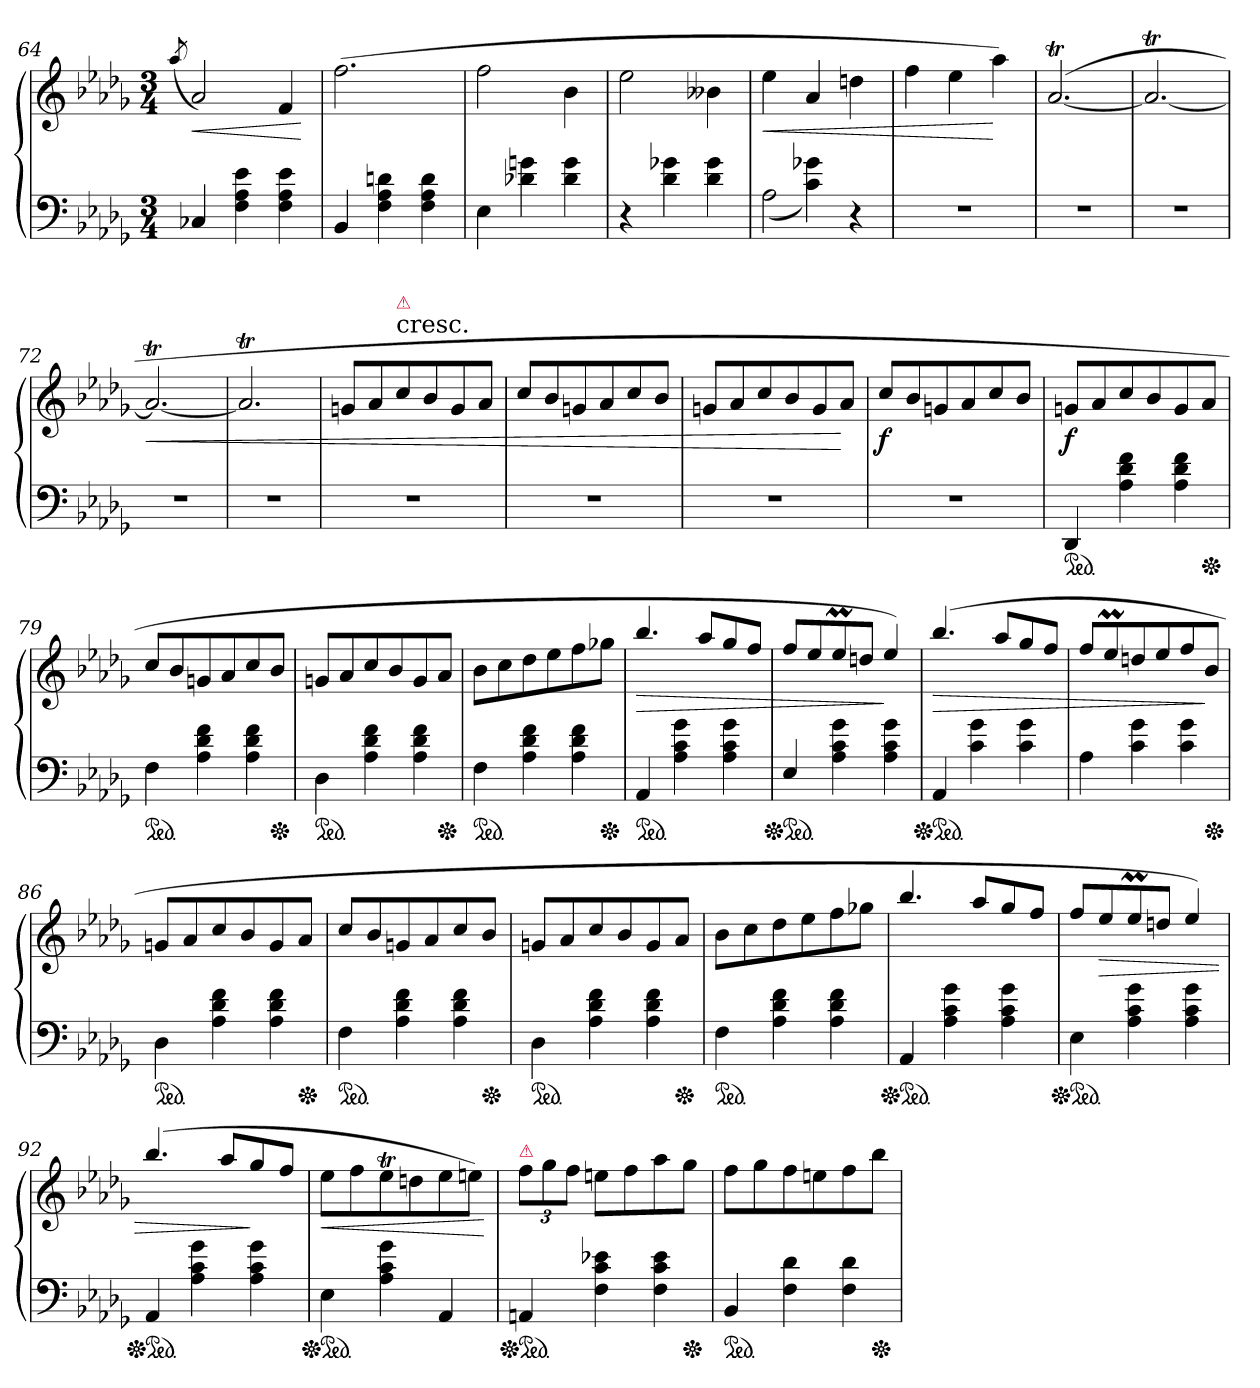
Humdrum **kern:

**kern	**kern	**dynam
*part2	*part1	*part1
*staff2	*staff1	*staff1
*clefF4	*clefG2	*
*k[b-e-a-d-g-]	*k[b-e-a-d-g-]	*
*D-:	*D-:	*
*M3/4	*M3/4	*
=64	=64	=64
.	(<8qaa-/	.
!	!	!LO:HP:b
4C-X/	2a-)	<
4F 4A- 4e-	.	.
4F 4A- 4e-	4f	.
.	.	[
=65	=65	=65
4BB-	(>2.ff	.
4F 4A- 4dn	.	.
4F 4A- 4d	.	.
=66	=66	=66
4E-	2ff	.
4d-X 4gn	.	.
4d- 4g	4b-	.
=67	=67	=67
4r	2ee-	.
4d- 4g-X	.	.
4d- 4g-	4b--X	.
=68	=68	=68
*^	*	*
!	!	!	!LO:HP:b
4ryy	(>2A-	4ee-	<
4c\ 4g-X\)	.	4a-/	.
4ryy	4r	4ddn	.
*v	*v	*	*
=69	=69	=69
2.r	4ff	.
.	4ee-	.
.	4aa-)	[
=70	=70	=70
2.r	(>[<2.a-T	.
=71	=71	=71
2.r	2.a-T_<	.
=72	=72	=72
!	!	!LO:HP:b
2.r	2.a-T_	<
=73	=73	=73
2.r	2.a-T]	.
=74	=74	=74
2.r	8gnL	.
.	8a-	.
!	!LO:TX:t=cresc.	!
!	!LO:TX:a:color=crimson:t=⚠	!
.	8cc	.
.	8b-	.
.	8g	.
.	8a-J	.
=75	=75	=75
2.r	8ccL	.
.	8b-	.
.	8gn	.
.	8a-	.
.	8cc	.
.	8b-J	.
=76	=76	=76
2.r	8gnL	.
.	8a-	.
.	8cc	.
.	8b-	.
.	8g	.
.	8a-J	[
=77	=77	=77
2.r	8ccL	f
.	8b-	.
.	8gn	.
.	8a-	.
.	8cc	.
.	8b-J	.
=78	=78	=78
*ped	*	*
*^	*	*
4DD-	2ryy	8gnL	f
.	.	8a-	.
4A- 4d- 4f	.	8cc	.
.	.	8b-	.
4A- 4d- 4f	8ryy	8g	.
*Xped	*	*	*
.	8ryy	8a-J	.
=79	=79	=79	=79
*ped	*	*	*
4F	2ryy	8ccL	.
.	.	8b-	.
4A- 4d- 4f	.	8gn	.
.	.	8a-	.
4A- 4d- 4f	8ryy	8cc	.
*Xped	*	*	*
.	8ryy	8b-J	.
=80	=80	=80	=80
*ped	*	*	*
4D-	2ryy	8gnL	.
.	.	8a-	.
4A- 4d- 4f	.	8cc	.
.	.	8b-	.
4A- 4d- 4f	8ryy	8g	.
*Xped	*	*	*
.	8ryy	8a-J	.
=81	=81	=81	=81
*ped	*	*	*
4F	2ryy	8b-L	.
.	.	8cc	.
4A- 4d- 4f	.	8dd-	.
.	.	8ee-	.
4A- 4d- 4f	8ryy	8ff	.
*Xped	*	*	*
.	8ryy	8gg-XJ	.
=82	=82	=82	=82
!	!	!	!LO:HP:b
*v	*v	*	*
*ped	*	*
4AA-	4.bb-/	>
4A-\ 4c\ 4g-\	.	.
.	8aa-/L	.
4A-\ 4c\ 4g-\	8gg-/	.
.	8ff/J	.
=83	=83	=83
*Xped	*	*
*ped	*	*
4E-/	8ff/L	.
.	8ee-/	.
4A-\ 4c\ 4g-\	8ee-M/	.
.	8ddn/J	.
4A-\ 4c\ 4g-\	4ee-/)	]
=84	=84	=84
!	!	!LO:HP:b
*Xped	*	*
*ped	*	*
4AA-	(>4.bb-/	>
4c\ 4g-\	.	.
.	8aa-/L	.
4c\ 4g-\	8gg-/	.
.	8ff/J	.
=85	=85	=85
*^	*	*
4A-	2ryy	8ff/L	.
.	.	8ee-M/	.
4c\ 4g-\	.	8ddn/	.
.	.	8ee-/	.
4c\ 4g-\	8ryy	8ff/	.
*Xped	*	*	*
.	8ryy	8b-/J	]
=86	=86	=86	=86
*ped	*	*	*
4D-	2ryy	8gnL	.
.	.	8a-	.
4A- 4d- 4f	.	8cc	.
.	.	8b-	.
4A- 4d- 4f	8ryy	8g	.
*Xped	*	*	*
.	8ryy	8a-J	.
=87	=87	=87	=87
*ped	*	*	*
4F	2ryy	8ccL	.
.	.	8b-	.
4A- 4d- 4f	.	8gn	.
.	.	8a-	.
4A- 4d- 4f	8ryy	8cc	.
*Xped	*	*	*
.	8ryy	8b-J	.
=88	=88	=88	=88
*ped	*	*	*
4D-	2ryy	8gnL	.
.	.	8a-	.
4A- 4d- 4f	.	8cc	.
.	.	8b-	.
4A- 4d- 4f	8ryy	8g	.
*Xped	*	*	*
.	8ryy	8a-J	.
*v	*v	*	*
=89	=89	=89
*ped	*	*
4F	8b-L	.
.	8cc	.
4A- 4d- 4f	8dd-	.
.	8ee-	.
4A- 4d- 4f	8ff	.
.	8gg-XJ	.
=90	=90	=90
*Xped	*	*
*ped	*	*
4AA-	4.bb-/	.
4A-\ 4c\ 4g-\	.	.
.	8aa-/L	.
4A-\ 4c\ 4g-\	8gg-/	.
.	8ff/J	.
=91	=91	=91
*Xped	*	*
*ped	*	*
4E-	8ff/L	.
!	!	!LO:HP:b
.	8ee-/	>
4A-\ 4c\ 4g-\	8ee-M/	.
.	8ddn/J	.
4A-\ 4c\ 4g-\	4ee-/)	.
=92	=92	=92
*Xped	*	*
*ped	*	*
4AA-	(>4.bb-/	.
4A-\ 4c\ 4g-\	.	.
.	8aa-/L	.
4A-\ 4c\ 4g-\	8gg-/	]
.	8ff/J	.
=93	=93	=93
!	!	!LO:HP:b
*Xped	*	*
*ped	*	*
4E-	8ee-L	<
.	8ff	.
4A- 4c 4g-	8ee-T	.
.	8ddn	.
4AA-	8ee-	.
.	8eenJ)	.
.	.	[
=94	=94	=94
!	!LO:TX:a:color=crimson:t=⚠	!
*^	*	*
*Xped	*	*	*
*ped	*	*	*
4AAn	2ryy	12ffL	.
.	.	12gg-	.
.	.	12ffJ	.
4F 4c 4e-X	.	8eenL	.
.	.	8ff	.
4F 4c 4e-	8ryy	8aa-	.
*Xped	*	*	*
.	8ryy	8gg-J	.
=95	=95	=95	=95
*ped	*	*	*
4BB-	2ryy	8ffL	.
.	.	8gg-	.
4F 4d-	.	8ff	.
.	.	8een	.
4F 4d-	8ryy	8ff	.
*Xped	*	*	*
.	8ryy	8bb-J	.
*v	*v	*	*
=	=	=
*-	*-	*-
